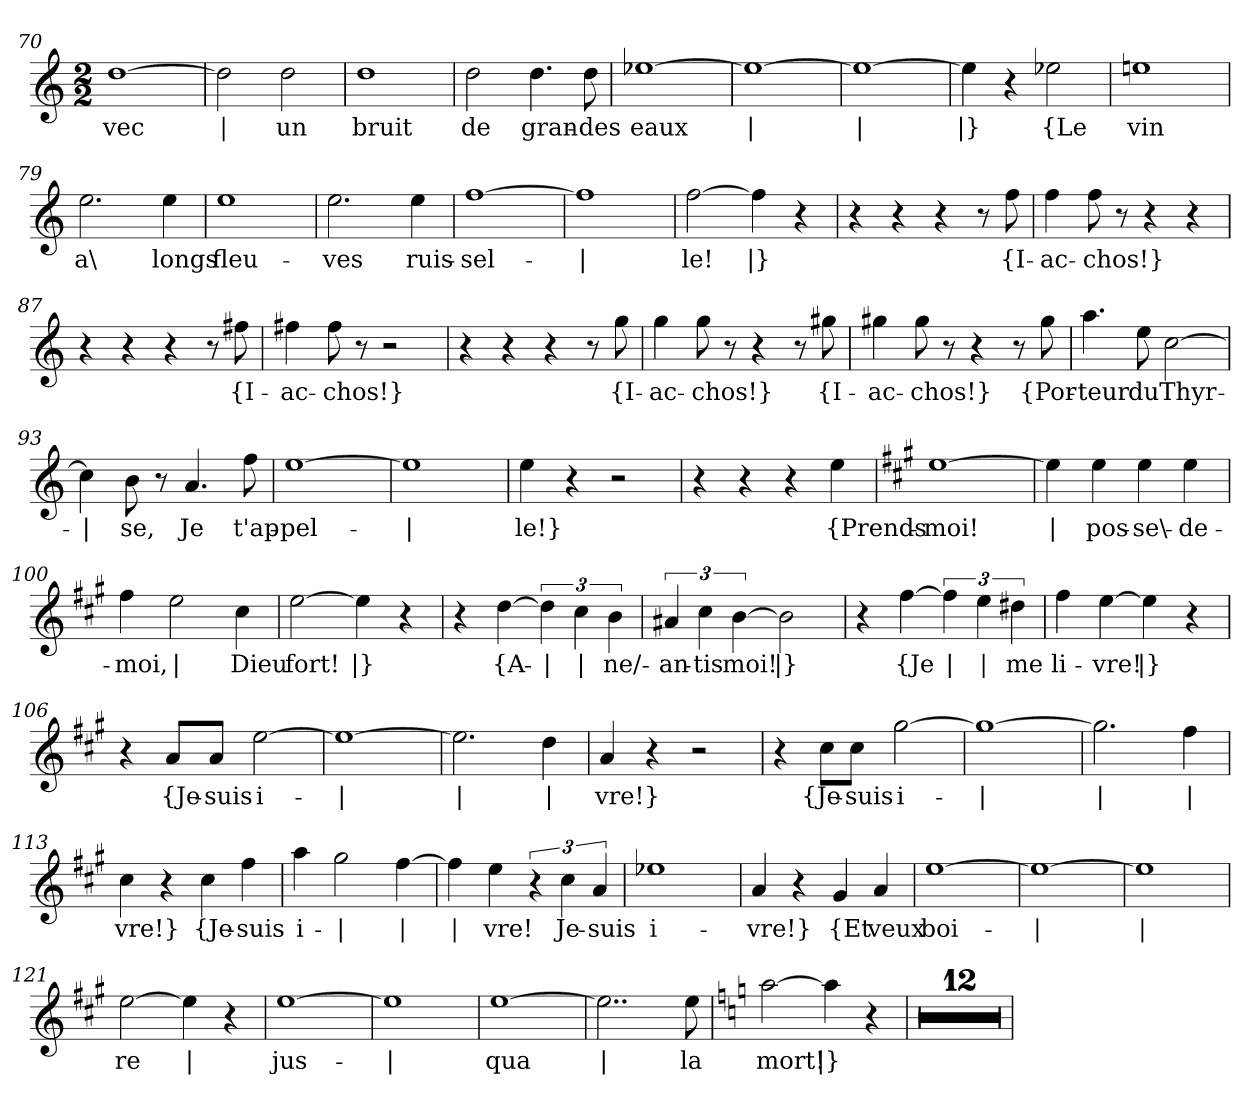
**kern	**text
*part1	*part1
*staff1	*staff1
*clefG2	*
*k[]	*
*M2/2	*
=70	=70
!	!LO:LY:b
[1dd	-vec
=71	=71
!	!LO:LY:b
2dd\]	|
!	!LO:LY:b
2dd\	un
=72	=72
!	!LO:LY:b
1dd	bruit
=73	=73
!	!LO:LY:b
2dd\	de
!	!LO:LY:b
4.dd\	gran-
!	!LO:LY:b
8dd\	-des
=74	=74
!	!LO:LY:b
[1ee-X	eaux
=75	=75
!	!LO:LY:b
1ee-_	|
=76	=76
!	!LO:LY:b
1ee-_	|
=77	=77
!	!LO:LY:b
4ee-\]	|}
4r	.
!	!LO:LY:b
2ee-X\	{Le
=78	=78
!	!LO:LY:b
1een	vin
=79	=79
!	!LO:LY:b
2.ee\	a\
!	!LO:LY:b
4ee\	longs
!!LO:PB:g=z
=80	=80
!	!LO:LY:b
1ee	fleu-
=81	=81
!	!LO:LY:b
2.ee\	-ves
!	!LO:LY:b
4ee\	ruis-
=82	=82
!	!LO:LY:b
[1ff	-sel-
=83	=83
!	!LO:LY:b
1ff]	|
=84	=84
!	!LO:LY:b
[2ff\	-le!
!	!LO:LY:b
4ff\]	|}
4r	.
=85	=85
4r	.
4r	.
4r	.
8r	.
!	!LO:LY:b
8ff\	{I-
=86	=86
!	!LO:LY:b
4ff\	-ac-
!	!LO:LY:b
8ff\	-chos!}
8r	.
4r	.
4r	.
=87	=87
4r	.
4r	.
4r	.
8r	.
!	!LO:LY:b
8ff#X\	{I-
=88	=88
!	!LO:LY:b
4ff#X\	-ac-
!	!LO:LY:b
8ff#\	-chos!}
8r	.
2r	.
!!LO:LB:g=z
=89	=89
4r	.
4r	.
4r	.
8r	.
!	!LO:LY:b
8gg\	{I-
=90	=90
!	!LO:LY:b
4gg\	-ac-
!	!LO:LY:b
8gg\	-chos!}
8r	.
4r	.
8r	.
!	!LO:LY:b
8gg#X\	{I-
=91	=91
!	!LO:LY:b
4gg#X\	-ac-
!	!LO:LY:b
8gg#\	-chos!}
8r	.
4r	.
8r	.
!	!LO:LY:b
8gg#\	{Por-
=92	=92
!	!LO:LY:b
4.aa\	-teur
!	!LO:LY:b
8ee\	du
!	!LO:LY:b
[2cc\	Thyr-
=93	=93
!	!LO:LY:b
4cc\]	|
!	!LO:LY:b
8b\	-se,
8r	.
!	!LO:LY:b
4.a/	Je
!	!LO:LY:b
8ff\	t'ap-
=94	=94
!	!LO:LY:b
[1ee	-pel-
=95	=95
!	!LO:LY:b
1ee]	|
=96	=96
!	!LO:LY:b
4ee\	-le!}
4r	.
2r	.
!!LO:LB:g=z
=97	=97
4r	.
4r	.
4r	.
!	!LO:LY:b
4ee\	{Prends-
=98	=98
*k[f#c#g#]	*
!	!LO:LY:b
[1ee	-moi!
=99	=99
!	!LO:LY:b
4ee\]	|
!	!LO:LY:b
4ee\	pos-
!	!LO:LY:b
4ee\	-se\-
!	!LO:LY:b
4ee\	-de-
=100	=100
!	!LO:LY:b
4ff#\	-moi,
!	!LO:LY:b
2ee\	|
!	!LO:LY:b
4cc#\	Dieu
=101	=101
!	!LO:LY:b
[2ee\	fort!
!	!LO:LY:b
4ee\]	|}
4r	.
=102	=102
4r	.
!	!LO:LY:b
[4dd\	{A-
!	!LO:LY:b
6dd\]	|
!	!LO:LY:b
6cc#\	|
!	!LO:LY:b
6b\	-ne/-
=103	=103
!	!LO:LY:b
6a#X/	-an-
!	!LO:LY:b
6cc#\	-tis
!	!LO:LY:b
[6b\	moi!
!	!LO:LY:b
2b\]	|}
!!LO:LB:g=z
=104	=104
4r	.
!	!LO:LY:b
[4ff#\	{Je
!	!LO:LY:b
6ff#\]	|
!	!LO:LY:b
6ee\	|
!	!LO:LY:b
6dd#X\	me
=105	=105
!	!LO:LY:b
4ff#\	li-
!	!LO:LY:b
[4ee\	-vre!
!	!LO:LY:b
4ee\]	|}
4r	.
=106	=106
4r	.
!	!LO:LY:b
8a/L	{Je-
!	!LO:LY:b
8a/J	-suis
!	!LO:LY:b
[2ee\	i-
=107	=107
!	!LO:LY:b
1ee_	|
=108	=108
!	!LO:LY:b
2.ee\]	|
!	!LO:LY:b
4dd\	|
=109	=109
!	!LO:LY:b
4a/	-vre!}
4r	.
2r	.
=110	=110
4r	.
!	!LO:LY:b
8cc#\L	{Je-
!	!LO:LY:b
8cc#\J	-suis
!	!LO:LY:b
[2gg#\	i-
=111	=111
!	!LO:LY:b
1gg#_	|
=112	=112
!	!LO:LY:b
2.gg#\]	|
!	!LO:LY:b
4ff#\	|
!!LO:LB:g=z
=113	=113
!	!LO:LY:b
4cc#\	-vre!}
4r	.
!	!LO:LY:b
4cc#\	{Je-
!	!LO:LY:b
4ff#\	-suis
=114	=114
!	!LO:LY:b
4aa\	i-
!	!LO:LY:b
2gg#\	|
!	!LO:LY:b
[4ff#\	|
=115	=115
!	!LO:LY:b
4ff#\]	|
!	!LO:LY:b
4ee\	-vre!
6r	.
!	!LO:LY:b
6cc#\	Je-
!	!LO:LY:b
6a/	-suis
=116	=116
!	!LO:LY:b
1ee-X	i-
=117	=117
!	!LO:LY:b
4a/	-vre!}
4r	.
!	!LO:LY:b
4g#/	{Et
!	!LO:LY:b
4a/	veux
=118	=118
!	!LO:LY:b
[1ee	boi-
=119	=119
!	!LO:LY:b
1ee_	|
=120	=120
!	!LO:LY:b
1ee]	|
=121	=121
!	!LO:LY:b
[2ee\	-re
!	!LO:LY:b
4ee\]	|
4r	.
=122	=122
!	!LO:LY:b
[1ee	jus-
!!LO:LB:g=z
=123	=123
!	!LO:LY:b
1ee]	|
=124	=124
!	!LO:LY:b
[1ee	-qua
=125	=125
!	!LO:LY:b
2..ee\]	|
!	!LO:LY:b
8ee\	la
=126	=126
*k[]	*
!	!LO:LY:b
[2aa\	mort!
!	!LO:LY:b
4aa\]	|}
4r	.
=127	=127
1r	.
=128	=128
1r	.
=129	=129
1r	.
=130	=130
1r	.
=131	=131
1r	.
=132	=132
1r	.
=133	=133
1r	.
=134	=134
1r	.
=135	=135
1r	.
=136	=136
1r	.
=137	=137
1r	.
=138	=138
1r	.
=	=
*-	*-
